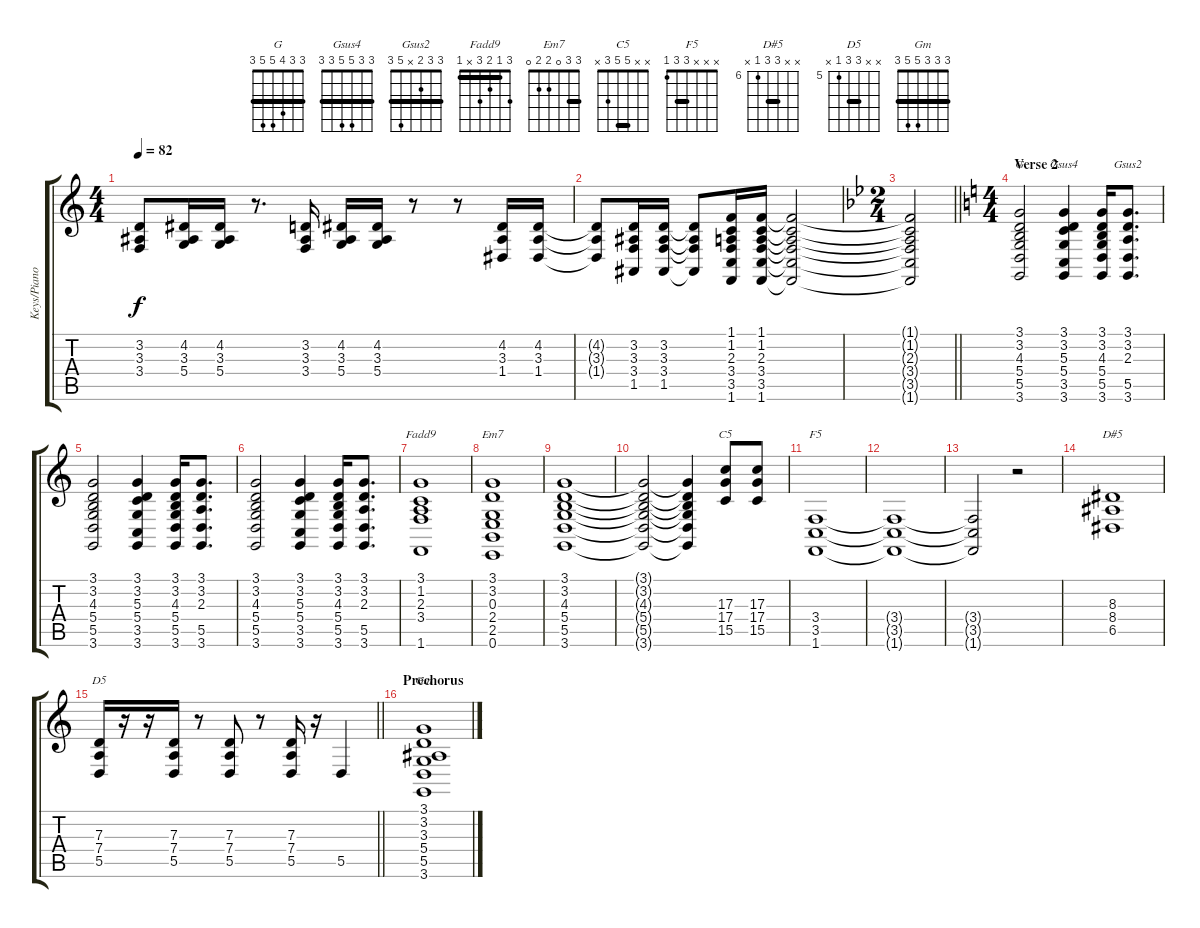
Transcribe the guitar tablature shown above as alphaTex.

\track ("Keys/Piano" "Keys/Piano") {instrument acousticgrandpiano}
\staff {score tabs}
\tuning (E4 B3 G3 D3 A2 E2) {hide}
\chord ("G" 3 3 4 5 5 3) {barre 3}
\chord ("Gsus4" 3 3 5 5 3 3) {barre 3}
\chord ("Gsus2" 3 3 2 x 5 3) {barre 3}
\chord ("Fadd9" 3 1 2 3 x 1) {barre 1}
\chord ("Em7" 3 3 0 2 2 0) {barre 3}
\chord ("C5" x x 5 5 3 x) {barre 5}
\chord ("F5" x x x 3 3 1) {barre 3}
\chord ("D#5" x x 8 8 6 x) {firstfret 6 barre 8}
\chord ("D5" x x 7 7 5 x) {firstfret 5 barre 7}
\chord ("Gm" 3 3 3 5 5 3) {barre 3}
\ts (4 4)
\tempo 82
\clef g2
\ks c
(3.2 3.3 3.4).8{dy f} (4.2 3.3 5.4).16 (4.2 3.3 5.4).16 r.8{d} (3.2 3.3 3.4).16 (4.2 3.3 5.4).16 (4.2 3.3 5.4).16 r.8 r.8 (4.2 3.3 1.4).16 (4.2 3.3 1.4).16 |
(4.2{t} 3.3{t} 1.4{t}).8 (3.2 3.3 3.4 1.5).16 (3.2 3.3 3.4 1.5).16 (3.2{t} 3.3{t} 3.4{t} 1.5{t}).8 (1.1 1.2 2.3 3.4 3.5 1.6).16 (1.1 1.2 2.3 3.4 3.5 1.6).16 (1.1{t} 1.2{t} 2.3{t} 3.4{t} 3.5{t} 1.6{t}).2 |
\ts (2 4)
\barLineRight lightlight
\ks bb
(1.1{t} 1.2{t} 2.3{t} 3.4{t} 3.5{t} 1.6{t}).2 |
\ts (4 4)
\section ("" "Verse 2")
\ks c
(3.1 3.2 4.3 5.4 5.5 3.6).2{ch "G"} (3.1 3.2 5.3 5.4 3.5 3.6).4{ch "Gsus4"} (3.1 3.2 4.3 5.4 5.5 3.6).16 (3.1 3.2 2.3 5.5 3.6).8{d ch "Gsus2"} |
(3.1 3.2 4.3 5.4 5.5 3.6).2 (3.1 3.2 5.3 5.4 3.5 3.6).4 (3.1 3.2 4.3 5.4 5.5 3.6).16 (3.1 3.2 2.3 5.5 3.6).8{d} |
(3.1 3.2 4.3 5.4 5.5 3.6).2 (3.1 3.2 5.3 5.4 3.5 3.6).4 (3.1 3.2 4.3 5.4 5.5 3.6).16 (3.1 3.2 2.3 5.5 3.6).8{d} |
(3.1 1.2 2.3 3.4 1.6).1{ch "Fadd9"} |
(3.1 3.2 0.3 2.4 2.5 0.6).1{ch "Em7"} |
(3.1 3.2 4.3 5.4 5.5 3.6).1 |
(3.1{t} 3.2{t} 4.3{t} 5.4{t} 5.5{t} 3.6{t}).2 (3.1{t} 3.2{t} 4.3{t} 5.4{t} 5.5{t} 3.6{t}).4 (17.3 17.4 15.5).8{ch "C5"} (17.3 17.4 15.5).8 |
(3.4 3.5 1.6).1{ch "F5"} |
(3.4{t} 3.5{t} 1.6{t}).1 |
(3.4{t} 3.5{t} 1.6{t}).2 r.2 |
(8.3 8.4 6.5).1{ch "D#5"} |
\barLineRight lightlight
(7.3 7.4 5.5).16{ch "D5"} r.16 r.16 (7.3 7.4 5.5).16 r.8 (7.3 7.4 5.5).8 r.8 (7.3 7.4 5.5).16 r.16 5.5.4 |
\section ("" "Prechorus")
(3.1 3.2 3.3 5.4 5.5 3.6).1{ch "Gm"}
